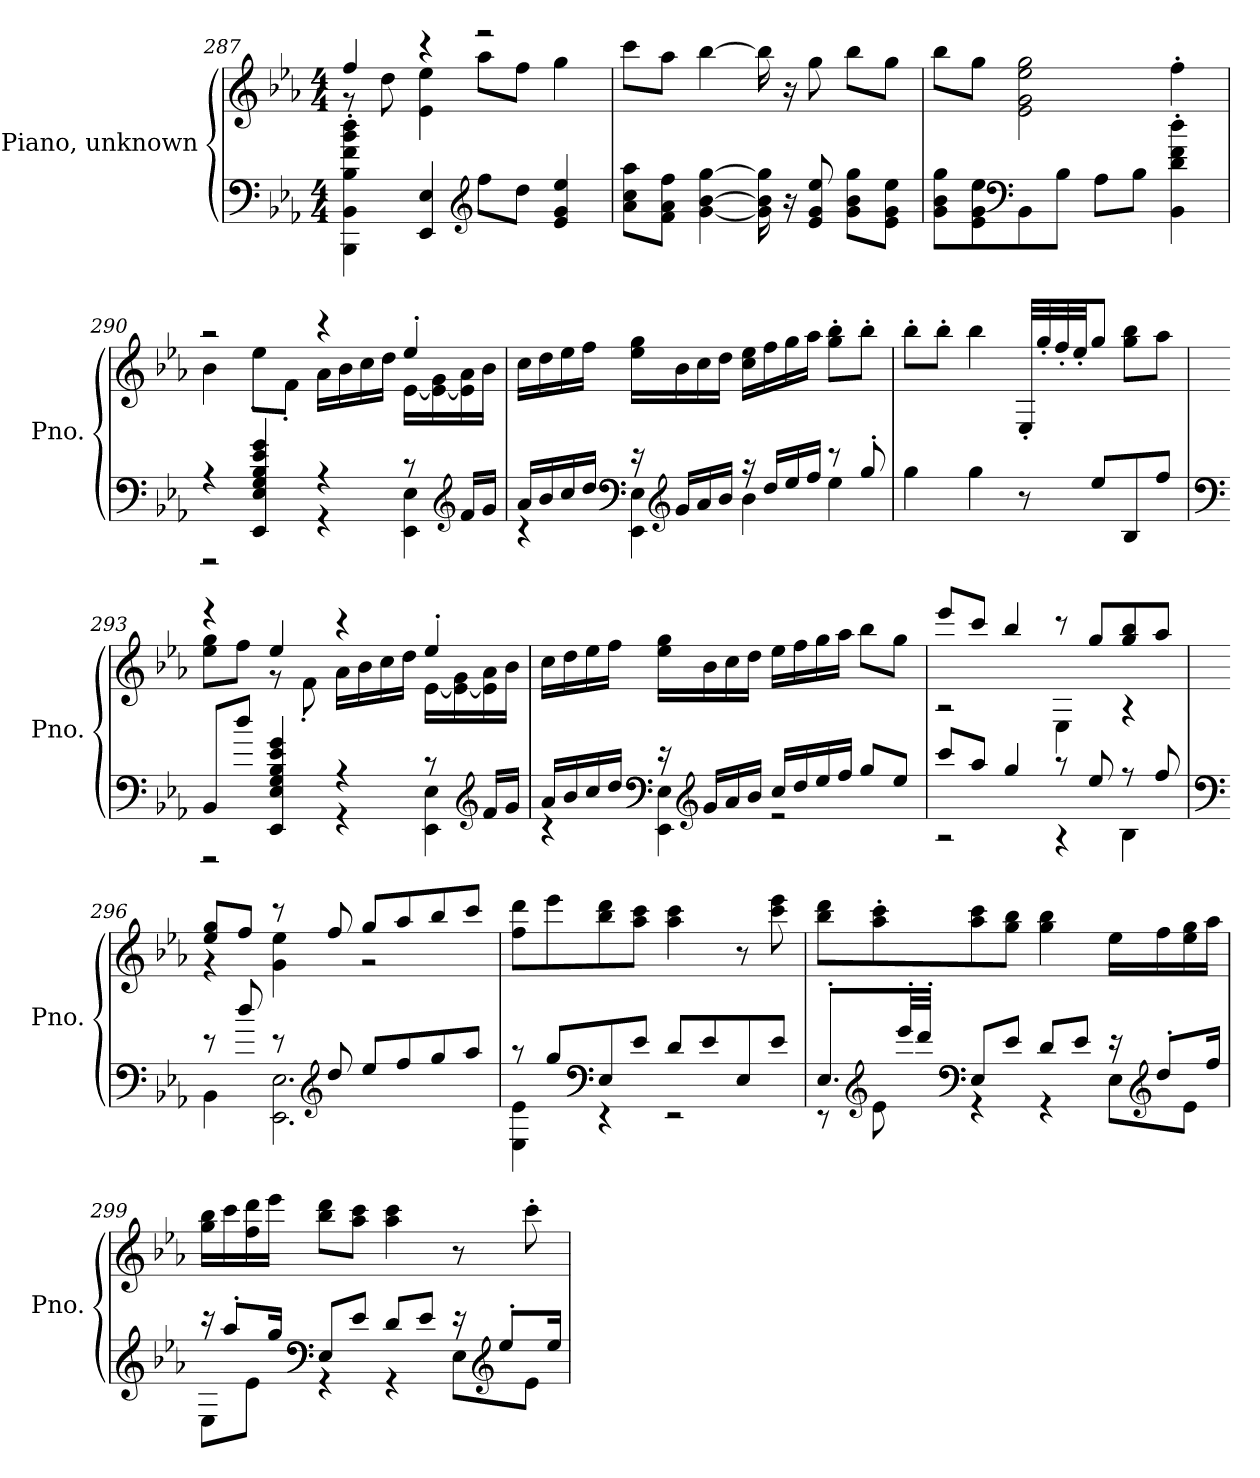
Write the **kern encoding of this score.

**kern	**kern
*part1	*part1
*staff2	*staff1
*I"Piano, unknown	*
*I'Pno.	*
*clefF4	*clefG2
*k[b-e-a-]	*k[b-e-a-]
*M4/4	*M4/4
=287	=287
*	*^
4BBB-\' 4BB-\' 4B-\' 4f\' 4b-\' 4dd\'	4ff/	8r
.	.	8dd\
4EE-/ 4E-/	4r	4e-\ 4ee-\
*clefG2	*	*
8ff\L	2r	8aa-\L
8dd\J	.	8ff\J
4e-/ 4g/ 4ee-/	.	4gg\
*	*v	*v
!!LO:LB:g=z
=288	=288
8a-\ 8cc\ 8aa-\L	8ccc\L
8f\ 8a-\ 8ff\J	8aa-\J
[4g\ [4b-\ [4gg\	[4bb-\
16g\] 16b-\] 16gg\]	16bb-\]
16r	16r
8e-/ 8g/ 8ee-/	8gg\
8g\ 8b-\ 8gg\L	8bb-\L
8e-\ 8g\ 8ee-\J	8gg\J
=289	=289
8g\ 8b-\ 8gg\L	8bb-\L
8e-\ 8g\ 8ee-\	8gg\J
*clefF4	*
8BB-\	2e-\ 2g\ 2ee-\ 2gg\
8B-\J	.
8A-\L	.
8B-\J	.
4BB-\' 4d\' 4f\' 4dd\'	4ff'\
=290	=290
*^	*^
4r	2r	2r	4b-\
4EE-/ 4E-/ 4G/ 4B-/ 4e-/ 4g/	.	.	8ee-'\L
.	.	.	8f'\J
4r	4r	4r	16a-\LL
.	.	.	16b-\
.	.	.	16cc\
.	.	.	16dd\JJ
8r	4EE-\ 4E-\	4ee-'/	[16e-\LL
.	.	.	16e-\_ 16g\
*clefG2	*	*	*
16f/LL	.	.	16e-\] 16a-\
16g/JJ	.	.	16b-\JJ
*	*	*v	*v
!!LO:PB:g=z
=291	=291	=291
16a-/LL	4r	16cc\LL
16b-/	.	16dd\
16cc/	.	16ee-\
16dd/JJ	.	16ff\JJ
*clefF4	*	*
16r	4EE-\ 4E-\	16ee-\ 16gg\LL
*clefG2	*	*
16g/LL	.	16b-\
16a-/	.	16cc\
16b-/JJ	.	16dd\JJ
16r	4b-\	16cc\ 16ee-\LL
16dd/LL	.	16ff\
16ee-/	.	16gg\
16ff/JJ	.	16aa-\JJ
8r	4ee-\	8gg\' 8bb-\'L
8gg'/	.	8bb-'\J
*v	*v	*
=292	=292
4gg\	8bb-'\L
.	8bb-'\J
4gg\	4bb-\
8r	32E-'/LLL
.	32gg'/
.	32ff'/
.	32ee-'/JJ
8ee-/L	8gg/J
8B-/	8gg\ 8bb-\L
8ff/J	8aa-\J
!!LO:LB:g=z
=293	=293
*clefF4	*
*^	*^
8BB-/L	2r	4r	8ee-\ 8gg\L
8dd/J	.	.	8ff\J
4EE-/ 4E-/ 4G/ 4B-/ 4e-/ 4g/	.	4ee-/	8r
.	.	.	8f'\
4r	4r	4r	16a-\LL
.	.	.	16b-\
.	.	.	16cc\
.	.	.	16dd\JJ
8r	4EE-\ 4E-\	4ee-'/	[16e-\LL
.	.	.	16e-\_ 16g\
*clefG2	*	*	*
16f/LL	.	.	16e-\] 16a-\
16g/JJ	.	.	16b-\JJ
*	*	*v	*v
=294	=294	=294
16a-/LL	4r	16cc\LL
16b-/	.	16dd\
16cc/	.	16ee-\
16dd/JJ	.	16ff\JJ
*clefF4	*	*
16r	4EE-\ 4E-\	16ee-\ 16gg\LL
*clefG2	*	*
16g/LL	.	16b-\
16a-/	.	16cc\
16b-/JJ	.	16dd\JJ
16cc/LL	2r	16ee-\LL
16dd/	.	16ff\
16ee-/	.	16gg\
16ff/JJ	.	16aa-\JJ
8gg/L	.	8bb-\L
8ee-/J	.	8gg\J
=295	=295	=295
*	*	*^
8ccc/L	2r	8eee-/L	2r
8aa-/J	.	8ccc/J	.
4gg/	.	4bb-/	.
8r	4r	8r	4E-\
8ee-/	.	8gg/L	.
8r	4B-\	8gg/ 8bb-/	4r
8ff/	.	8aa-/J	.
!!LO:LB:g=z	!!
=296	=296	=296	=296
*clefF4	*	*	*
8r	4BB-\	8ee-/ 8gg/L	4r
8dd/	.	8ff/J	.
8r	2.EE-\ 2.E-\	8r	4g\ 4ee-\
*clefG2	*	*	*
8dd/	.	8ff/	.
8ee-/L	.	8gg/L	2r
8ff/	.	8aa-/	.
8gg/	.	8bb-/	.
8aa-/J	.	8ccc/J	.
*	*	*v	*v
=297	=297	=297
8r	4E-\ 4e-\	8ff\ 8ddd\L
8gg/L	.	8eee-\
*clefF4	*	*
8E-/	4r	8bb-\ 8ddd\
8e-/J	.	8aa-\ 8ccc\J
8d/L	2r	4aa-\ 4ccc\
8e-/	.	.
8E-/	.	8r
8e-/J	.	8ccc\ 8eee-\
=298	=298	=298
8.E-'/L	8r	8bb-\ 8ddd\L
*clefG2	*	*
.	8e-\	8aa-\' 8ccc\'
32eee-'/LL	.	.
32ddd'/JJJ	.	.
*clefF4	*	*
8E-/L	4r	8aa-\ 8ccc\
8e-/J	.	8gg\ 8bb-\J
8d/L	4r	4gg\ 4bb-\
8e-/J	.	.
16r	8E-\L	16ee-\LL
*clefG2	*	*
8dd'/L	.	16ff\
.	8e-\J	16ee-\ 16gg\
16ff/Jk	.	16aa-\JJ
!!LO:LB:g=z
=299	=299	=299
16r	8E-\L	16gg\ 16bb-\LL
8aa-'/L	.	16ccc\
.	8e-\J	16ff\ 16ddd\
16gg/Jk	.	16eee-\JJ
*clefF4	*	*
8E-/L	4r	8bb-\ 8ddd\L
8e-/J	.	8aa-\ 8ccc\J
8d/L	4r	4aa-\ 4ccc\
8e-/J	.	.
16r	8E-\L	8r
*clefG2	*	*
8ee-'/L	.	.
.	8e-\J	8ccc'\
16ee-/Jk	.	.
*v	*v	*
=	=
*-	*-
